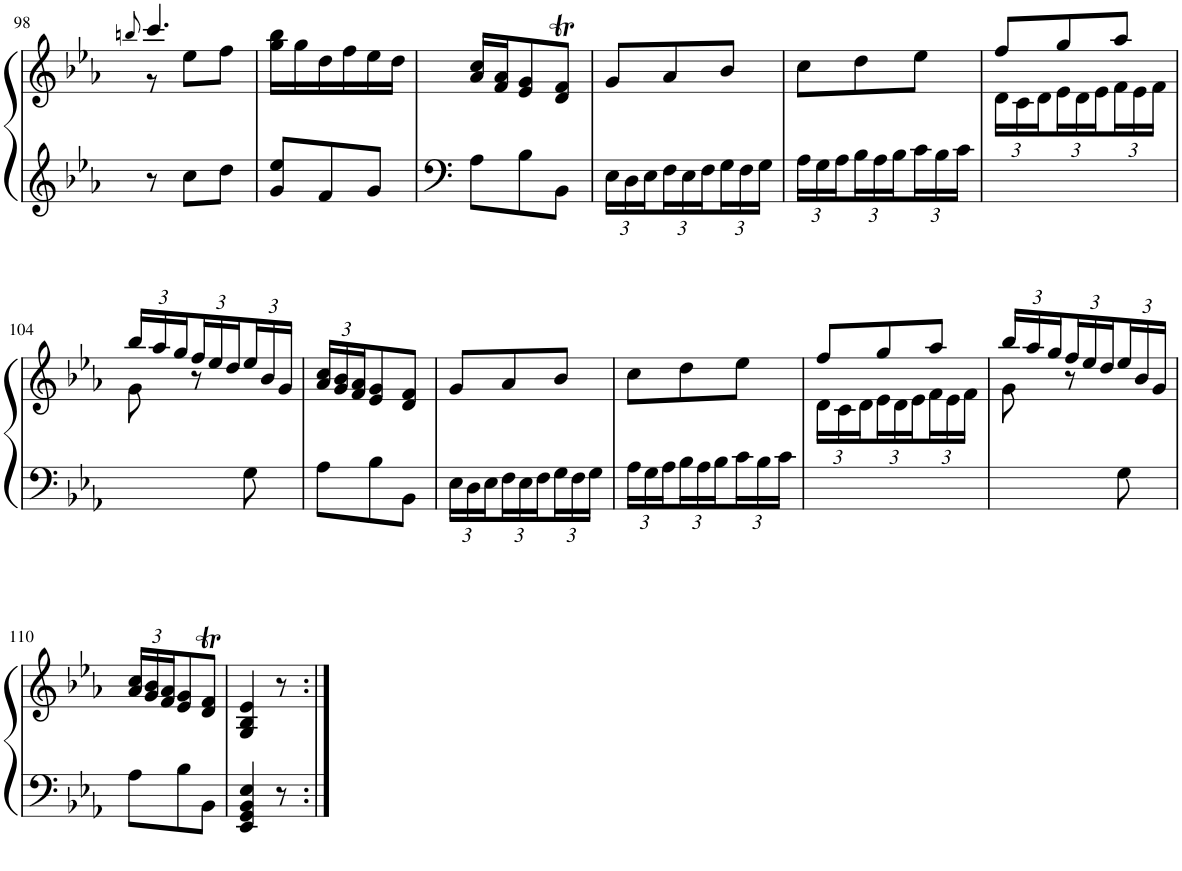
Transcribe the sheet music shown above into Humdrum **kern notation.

**kern	**kern
*part1	*part1
*staff2	*staff1
*I"Piano	*
*I'Pno.	*
!!LO:PB:g=z
*clefG2	*clefG2
*k[b-e-a-]	*k[b-e-a-]
*M3/8	*M3/8
=98	=98
.	8qbbn/
*	*^
8r	4.ccc/	8r
8cc\L	.	8ee-\L
8dd\J	.	8ff\J
*	*v	*v
=99	=99
8g/ 8ee-/L	16gg\ 16bb-\LL
.	16gg\
8f/	16dd\
.	16ff\
8g/J	16ee-\
.	16dd\JJ
=100	=100
8A-\L	16a-/ 16cc/LL
.	16f/ 16a-/J
8B-\	8e-/ 8g/
8BB-\J	8d/T 8f/TJ
=101	=101
*Xbrackettup	*
24E-\LL	8g/L
24D\	.
24E-\	.
24F\	8a-/
24E-\	.
24F\	.
24G\	8b-/J
24F\	.
24G\JJ	.
=102	=102
24A-\LL	8cc\L
24G\	.
24A-\	.
24B-\	8dd\
24A-\	.
24B-\	.
24c\	8ee-\J
24B-\	.
24c\JJ	.
=103	=103
*	*^
*	*	*Xbrackettup
4.ryy	8ff/L	24d\LL
.	.	24c\
.	.	24d\
.	8gg/	24e-\
.	.	24d\
.	.	24e-\
.	8aa-/J	24f\
.	.	24e-\
.	.	24f\JJ
!!LO:LB:g=z	!!
=104	=104	=104
8ryy	24bb-/LL	8g\
.	24aa-/	.
.	24gg/	.
8r	24ff/	4ryy
.	24ee-/	.
.	24dd/	.
8G\	24ee-/	.
.	24b-/	.
.	24g/JJ	.
*	*v	*v
=105	=105
8A-\L	24a-/ 24cc/LL
.	24g/ 24b-/
.	24f/ 24a-/J
8B-\	8e-/ 8g/
8BB-\J	8d/ 8f/J
=106	=106
24E-\LL	8g/L
24D\	.
24E-\	.
24F\	8a-/
24E-\	.
24F\	.
24G\	8b-/J
24F\	.
24G\JJ	.
=107	=107
24A-\LL	8cc\L
24G\	.
24A-\	.
24B-\	8dd\
24A-\	.
24B-\	.
24c\	8ee-\J
24B-\	.
24c\JJ	.
=108	=108
*	*^
4.ryy	8ff/L	24d\LL
.	.	24c\
.	.	24d\
.	8gg/	24e-\
.	.	24d\
.	.	24e-\
.	8aa-/J	24f\
.	.	24e-\
.	.	24f\JJ
=109	=109	=109
8ryy	24bb-/LL	8g\
.	24aa-/	.
.	24gg/	.
8r	24ff/	4ryy
.	24ee-/	.
.	24dd/	.
8G\	24ee-/	.
.	24b-/	.
.	24g/JJ	.
*	*v	*v
!!LO:LB:g=z
=110	=110
8A-\L	24a-/ 24cc/LL
.	24g/ 24b-/
.	24f/ 24a-/J
8B-\	8e-/ 8g/
8BB-\J	8d/T 8f/TJ
=111	=111
4EE-/ 4GG/ 4BB-/ 4E-/	4G/ 4B-/ 4e-/
8r	8r
=:|!	=:|!
*-	*-
